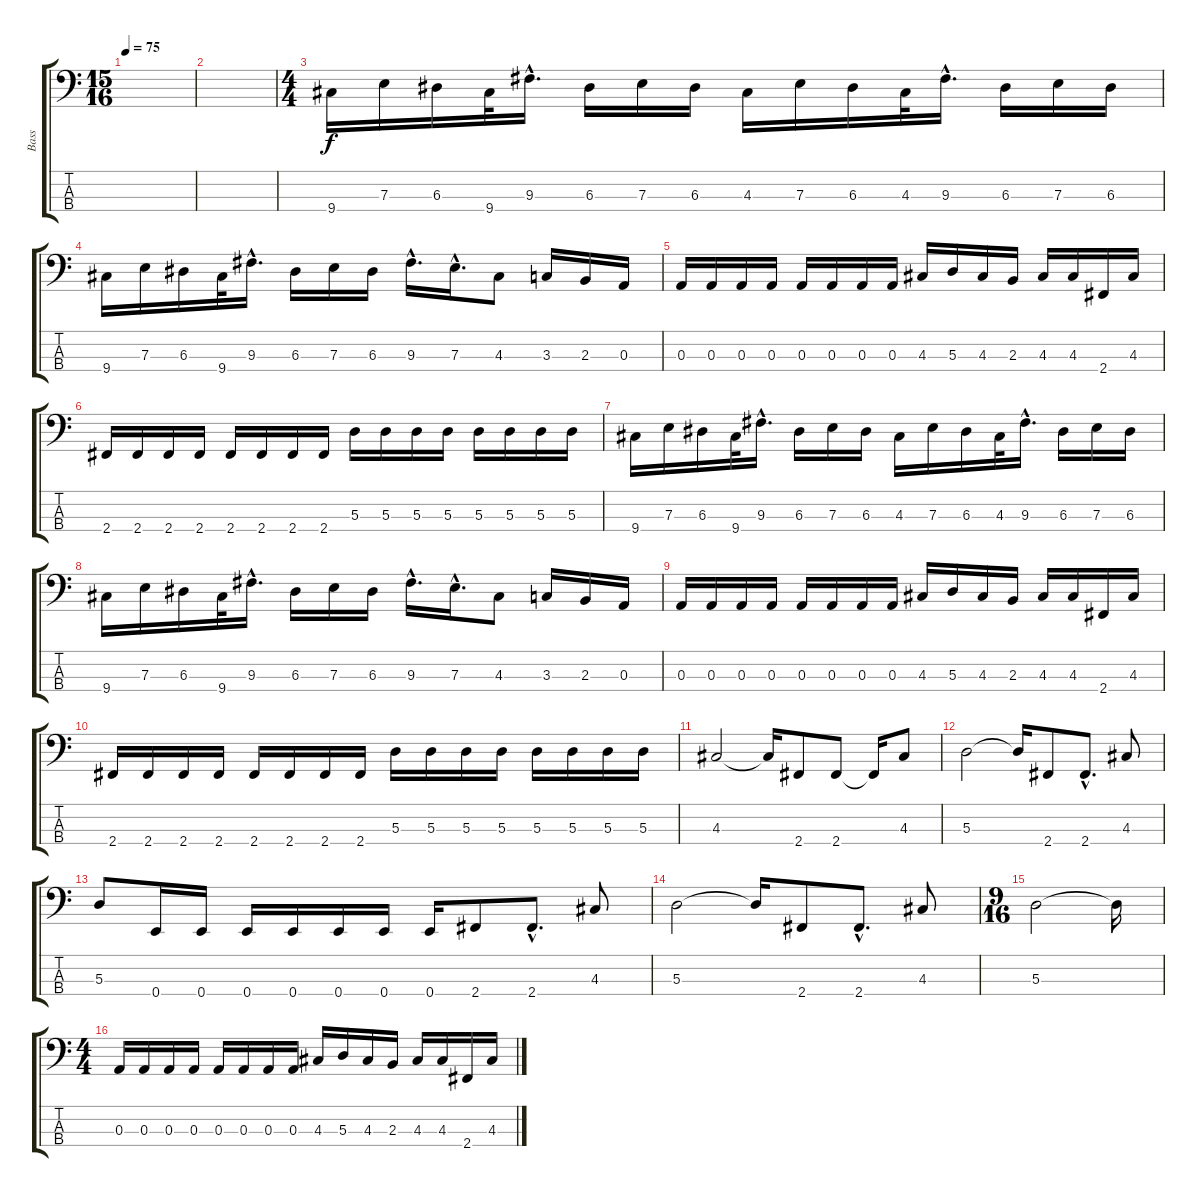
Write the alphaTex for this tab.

\track ("Bass" "Bass") {instrument electricbasspick}
\staff {score tabs}
\tuning (G2 D2 A1 E1) {hide}
\ts (15 16)
\tempo 75
\clef f4
\ks c
|
|
\ts (4 4)
9.4.16 7.3.16 6.3.16 9.4.32 9.3{hac}.16{d} 6.3.16 7.3.16 6.3.16 4.3.16 7.3.16 6.3.16 4.3.32 9.3{hac}.16{d} 6.3.16 7.3.16 6.3.16 |
9.4.16 7.3.16 6.3.16 9.4.32 9.3{hac}.16{d} 6.3.16 7.3.16 6.3.16 9.3{hac}.16{d} 7.3{hac}.16{d} 4.3.8 3.3.16 2.3.16 0.3.16 |
0.3.16 0.3.16 0.3.16 0.3.16 0.3.16 0.3.16 0.3.16 0.3.16 4.3.16 5.3.16 4.3.16 2.3.16 4.3.16 4.3.16 2.4.16 4.3.16 |
2.4.16 2.4.16 2.4.16 2.4.16 2.4.16 2.4.16 2.4.16 2.4.16 5.3.16 5.3.16 5.3.16 5.3.16 5.3.16 5.3.16 5.3.16 5.3.16 |
9.4.16 7.3.16 6.3.16 9.4.32 9.3{hac}.16{d} 6.3.16 7.3.16 6.3.16 4.3.16 7.3.16 6.3.16 4.3.32 9.3{hac}.16{d} 6.3.16 7.3.16 6.3.16 |
9.4.16 7.3.16 6.3.16 9.4.32 9.3{hac}.16{d} 6.3.16 7.3.16 6.3.16 9.3{hac}.16{d} 7.3{hac}.16{d} 4.3.8 3.3.16 2.3.16 0.3.16 |
0.3.16 0.3.16 0.3.16 0.3.16 0.3.16 0.3.16 0.3.16 0.3.16 4.3.16 5.3.16 4.3.16 2.3.16 4.3.16 4.3.16 2.4.16 4.3.16 |
2.4.16 2.4.16 2.4.16 2.4.16 2.4.16 2.4.16 2.4.16 2.4.16 5.3.16 5.3.16 5.3.16 5.3.16 5.3.16 5.3.16 5.3.16 5.3.16 |
4.3.2 4.3{t}.16 2.4.8 2.4.8 2.4{t}.16 4.3.8 |
5.3.2 5.3{t}.16 2.4.8 2.4{hac}.8{d} 4.3.8 |
5.3.8 0.4.16 0.4.16 0.4.16 0.4.16 0.4.16 0.4.16 0.4.16 2.4.8 2.4{hac}.8{d} 4.3.8 |
5.3.2 5.3{t}.16 2.4.8 2.4{hac}.8{d} 4.3.8 |
\ts (9 16)
5.3.2 5.3{t}.16 |
\ts (4 4)
0.3.16 0.3.16 0.3.16 0.3.16 0.3.16 0.3.16 0.3.16 0.3.16 4.3.16 5.3.16 4.3.16 2.3.16 4.3.16 4.3.16 2.4.16 4.3.16
